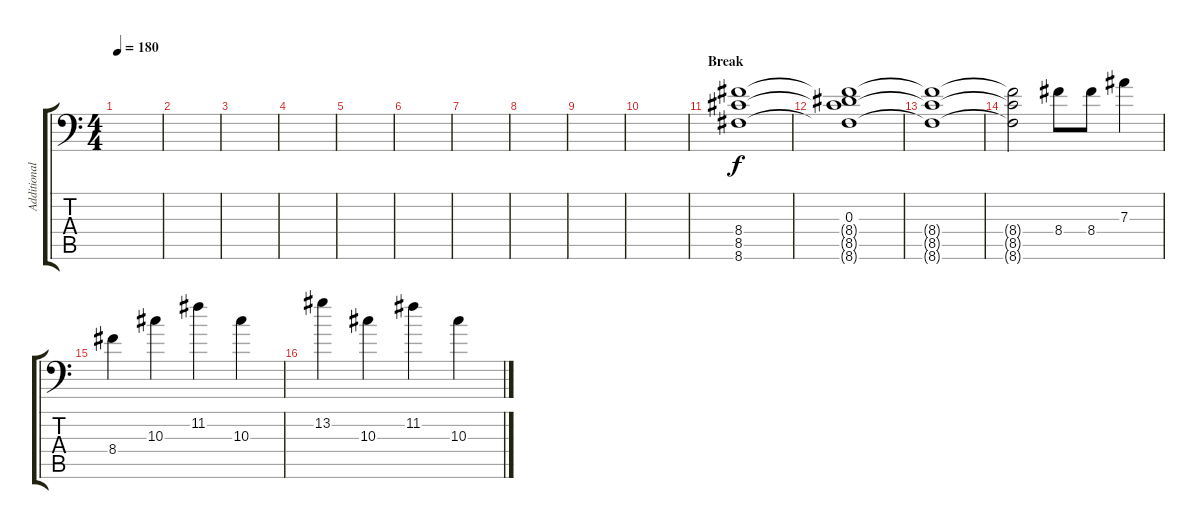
\track ("Additional Guitar" "Additional") {instrument distortionguitar}
\staff {score tabs}
\tuning (C4 G3 Eb3 Bb2 F2 Bb1) {hide}
\ts (4 4)
\tempo 180
\clef f4
\ks c
|
|
|
|
|
|
|
|
|
|
\section ("" "Break")
(8.4 8.5 8.6).1 |
(0.3 8.4{t} 8.5{t} 8.6{t}).1 |
(8.4{t} 8.5{t} 8.6{t}).1 |
(8.4{t} 8.5{t} 8.6{t}).2 8.4.8{volume 8} 8.4.8 7.3.4 |
8.4.4 10.3.4 11.2.4 10.3.4 |
13.2.4 10.3.4 11.2.4 10.3.4
